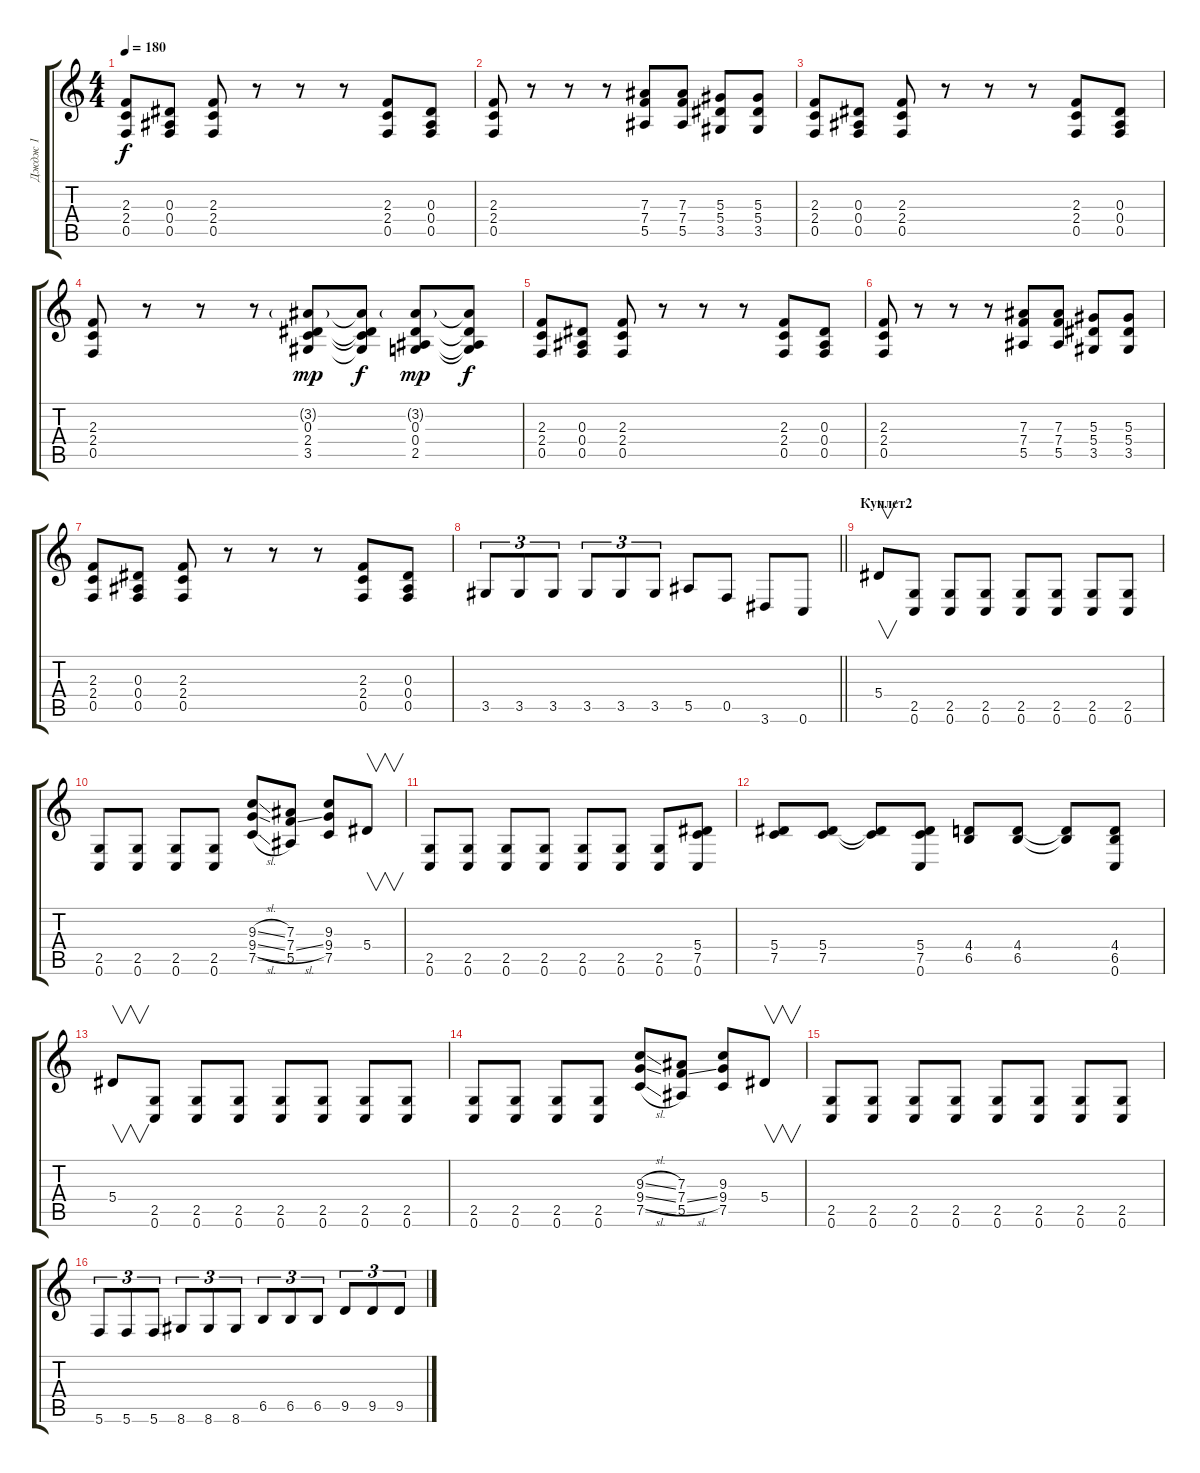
\track ("Дждж 1" "Дждж 1") {instrument distortionguitar}
\staff {score tabs}
\tuning (C4 G3 Eb3 Bb2 F2 C2) {hide}
\ts (4 4)
\tempo 180
\clef g2
\ks c
(2.3 2.4 0.5).8{dy f} (0.3 0.4 0.5).8 (2.3 2.4 0.5).8 r.8 r.8 r.8 (2.3 2.4 0.5).8 (0.3 0.4 0.5).8 |
(2.3 2.4 0.5).8 r.8 r.8 r.8 (7.3 7.4 5.5).8 (7.3 7.4 5.5).8 (5.3 5.4 3.5).8 (5.3 5.4 3.5).8 |
(2.3 2.4 0.5).8 (0.3 0.4 0.5).8 (2.3 2.4 0.5).8 r.8 r.8 r.8 (2.3 2.4 0.5).8 (0.3 0.4 0.5).8 |
(2.3 2.4 0.5).8 r.8 r.8 r.8 (3.2{g} 0.3 2.4 3.5).8{dy mp} (3.2{t} 0.3{t} 2.4{t} 3.5{t}).8{dy f} (3.2{g} 0.3 0.4 2.5).8{dy mp} (3.2{t} 0.3{t} 0.4{t} 2.5{t}).8{dy f} |
(2.3 2.4 0.5).8 (0.3 0.4 0.5).8 (2.3 2.4 0.5).8 r.8 r.8 r.8 (2.3 2.4 0.5).8 (0.3 0.4 0.5).8 |
(2.3 2.4 0.5).8 r.8 r.8 r.8 (7.3 7.4 5.5).8 (7.3 7.4 5.5).8 (5.3 5.4 3.5).8 (5.3 5.4 3.5).8 |
(2.3 2.4 0.5).8 (0.3 0.4 0.5).8 (2.3 2.4 0.5).8 r.8 r.8 r.8 (2.3 2.4 0.5).8 (0.3 0.4 0.5).8 |
\barLineRight lightlight
3.5.8{tu (3 2)} 3.5.8{tu (3 2)} 3.5.8{tu (3 2)} 3.5.8{tu (3 2)} 3.5.8{tu (3 2)} 3.5.8{tu (3 2)} 5.5.8 0.5.8 3.6.8 0.6.8 |
\section ("" "Куплет2")
5.4.8{v} (2.5 0.6).8 (2.5 0.6).8 (2.5 0.6).8 (2.5 0.6).8 (2.5 0.6).8 (2.5 0.6).8 (2.5 0.6).8 |
(2.5 0.6).8 (2.5 0.6).8 (2.5 0.6).8 (2.5 0.6).8 (9.3{sl} 9.4{sl} 7.5{sl}).8 (7.3 7.4{sl} 5.5).8 (9.3 9.4 7.5).8 5.4.8{v} |
(2.5 0.6).8 (2.5 0.6).8 (2.5 0.6).8 (2.5 0.6).8 (2.5 0.6).8 (2.5 0.6).8 (2.5 0.6).8 (5.4 7.5 0.6).8 |
(5.4 7.5).8 (5.4 7.5).8 (5.4{t} 7.5{t}).8 (5.4 7.5 0.6).8 (4.4 6.5).8 (4.4 6.5).8 (4.4{t} 6.5{t}).8 (4.4 6.5 0.6).8 |
5.4.8{v} (2.5 0.6).8 (2.5 0.6).8 (2.5 0.6).8 (2.5 0.6).8 (2.5 0.6).8 (2.5 0.6).8 (2.5 0.6).8 |
(2.5 0.6).8 (2.5 0.6).8 (2.5 0.6).8 (2.5 0.6).8 (9.3{sl} 9.4{sl} 7.5{sl}).8 (7.3 7.4{sl} 5.5).8 (9.3 9.4 7.5).8 5.4.8{v} |
(2.5 0.6).8 (2.5 0.6).8 (2.5 0.6).8 (2.5 0.6).8 (2.5 0.6).8 (2.5 0.6).8 (2.5 0.6).8 (2.5 0.6).8 |
5.6.8{tu (3 2)} 5.6.8{tu (3 2)} 5.6.8{tu (3 2)} 8.6.8{tu (3 2)} 8.6.8{tu (3 2)} 8.6.8{tu (3 2)} 6.5.8{tu (3 2)} 6.5.8{tu (3 2)} 6.5.8{tu (3 2)} 9.5.8{tu (3 2)} 9.5.8{tu (3 2)} 9.5.8{tu (3 2)}
